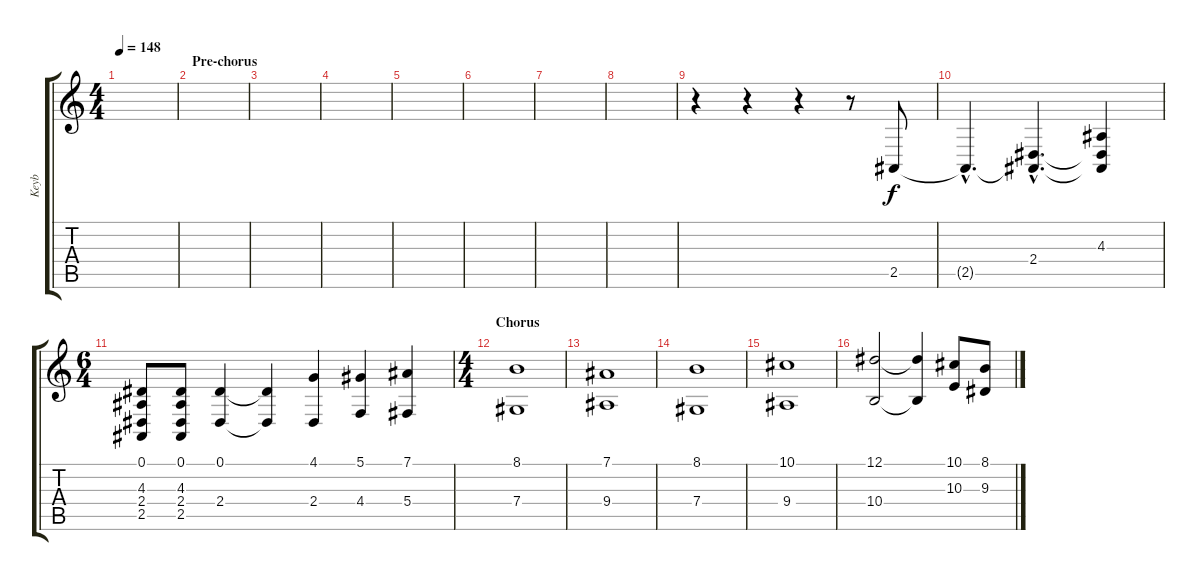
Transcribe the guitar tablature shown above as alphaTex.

\track ("Keyb" "Keyb") {instrument stringensemble1}
\staff {score tabs}
\tuning (Eb4 Bb3 Gb3 Db3 Ab2 Eb2) {hide}
\ts (4 4)
\tempo 148
\clef g2
\ks c
|
\section ("" "Pre-chorus")
|
|
|
|
|
|
|
r.4 r.4 r.4 r.8 2.5.8 |
2.5{hac t}.4{d} (2.4{hac} 2.5{hac t}).4{d} (4.3 2.4{t} 2.5{t}).4 |
\ts (6 4)
(0.1 4.3 2.4 2.5).8 (0.1 4.3 2.4 2.5).8 (0.1 2.4).4 (0.1{t} 2.4{t}).4 (4.1 2.4).4 (5.1 4.4).4 (7.1 5.4).4 |
\ts (4 4)
\section ("" "Chorus")
(8.1 7.4).1 |
(7.1 9.4).1 |
(8.1 7.4).1 |
(10.1 9.4).1 |
(12.1 10.4).2 (12.1{t} 10.4{t}).4 (10.1 10.3).8 (8.1 9.3).8
